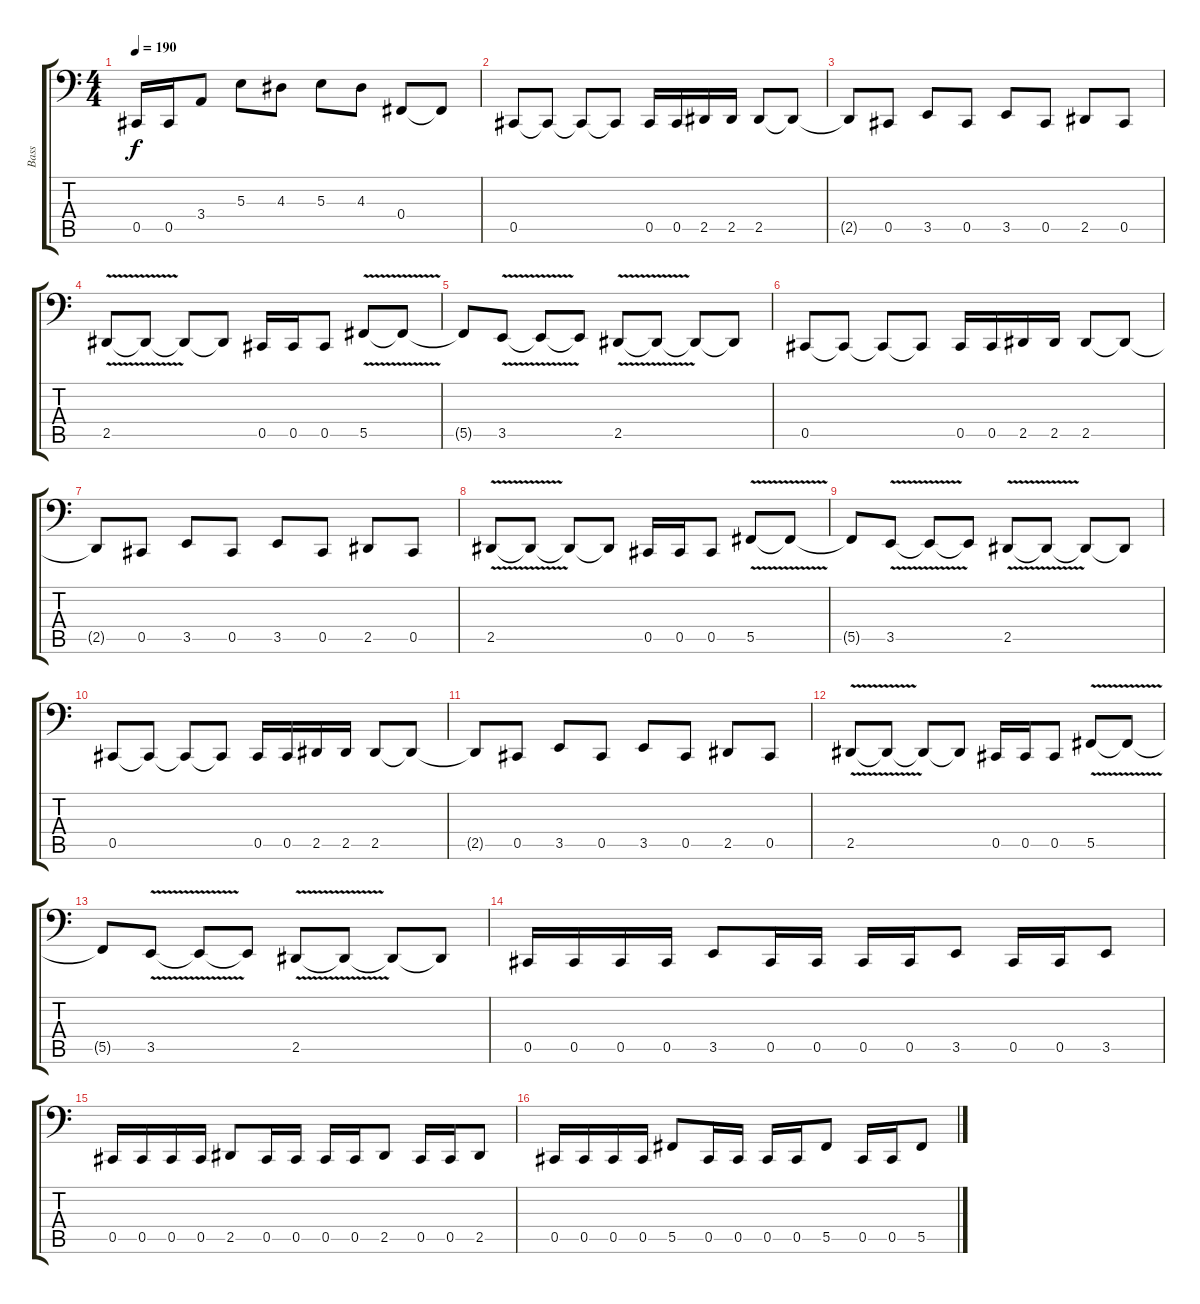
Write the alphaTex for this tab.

\track ("Bass" "Bass") {instrument electricbasspick}
\staff {score tabs}
\tuning (A2 E2 B1 Gb1 Db1 Ab0) {hide}
\ts (4 4)
\tempo 190
\clef f4
\ks c
0.5.16{dy f} 0.5.16 3.4.8 5.3.8 4.3.8 5.3.8 4.3.8 0.4.8 0.4{t}.8 |
0.5.8 0.5{t}.8 0.5{t}.8 0.5{t}.8 0.5.16 0.5.16 2.5.16 2.5.16 2.5.8 2.5{t}.8 |
2.5{t}.8 0.5.8 3.5.8 0.5.8 3.5.8 0.5.8 2.5.8 0.5.8 |
2.5{v}.8 2.5{t}.8 2.5{t}.8 2.5{t}.8 0.5.16 0.5.16 0.5.8 5.5{v}.8 5.5{t}.8 |
5.5{t}.8 3.5{v}.8 3.5{t}.8 3.5{t}.8 2.5{v}.8 2.5{t}.8 2.5{t}.8 2.5{t}.8 |
0.5.8 0.5{t}.8 0.5{t}.8 0.5{t}.8 0.5.16 0.5.16 2.5.16 2.5.16 2.5.8 2.5{t}.8 |
2.5{t}.8 0.5.8 3.5.8 0.5.8 3.5.8 0.5.8 2.5.8 0.5.8 |
2.5{v}.8 2.5{t}.8 2.5{t}.8 2.5{t}.8 0.5.16 0.5.16 0.5.8 5.5{v}.8 5.5{t}.8 |
5.5{t}.8 3.5{v}.8 3.5{t}.8 3.5{t}.8 2.5{v}.8 2.5{t}.8 2.5{t}.8 2.5{t}.8 |
0.5.8 0.5{t}.8 0.5{t}.8 0.5{t}.8 0.5.16 0.5.16 2.5.16 2.5.16 2.5.8 2.5{t}.8 |
2.5{t}.8 0.5.8 3.5.8 0.5.8 3.5.8 0.5.8 2.5.8 0.5.8 |
2.5{v}.8 2.5{t}.8 2.5{t}.8 2.5{t}.8 0.5.16 0.5.16 0.5.8 5.5{v}.8 5.5{t}.8 |
5.5{t}.8 3.5{v}.8 3.5{t}.8 3.5{t}.8 2.5{v}.8 2.5{t}.8 2.5{t}.8 2.5{t}.8 |
0.5.16 0.5.16 0.5.16 0.5.16 3.5.8 0.5.16 0.5.16 0.5.16 0.5.16 3.5.8 0.5.16 0.5.16 3.5.8 |
0.5.16 0.5.16 0.5.16 0.5.16 2.5.8 0.5.16 0.5.16 0.5.16 0.5.16 2.5.8 0.5.16 0.5.16 2.5.8 |
0.5.16 0.5.16 0.5.16 0.5.16 5.5.8 0.5.16 0.5.16 0.5.16 0.5.16 5.5.8 0.5.16 0.5.16 5.5.8
